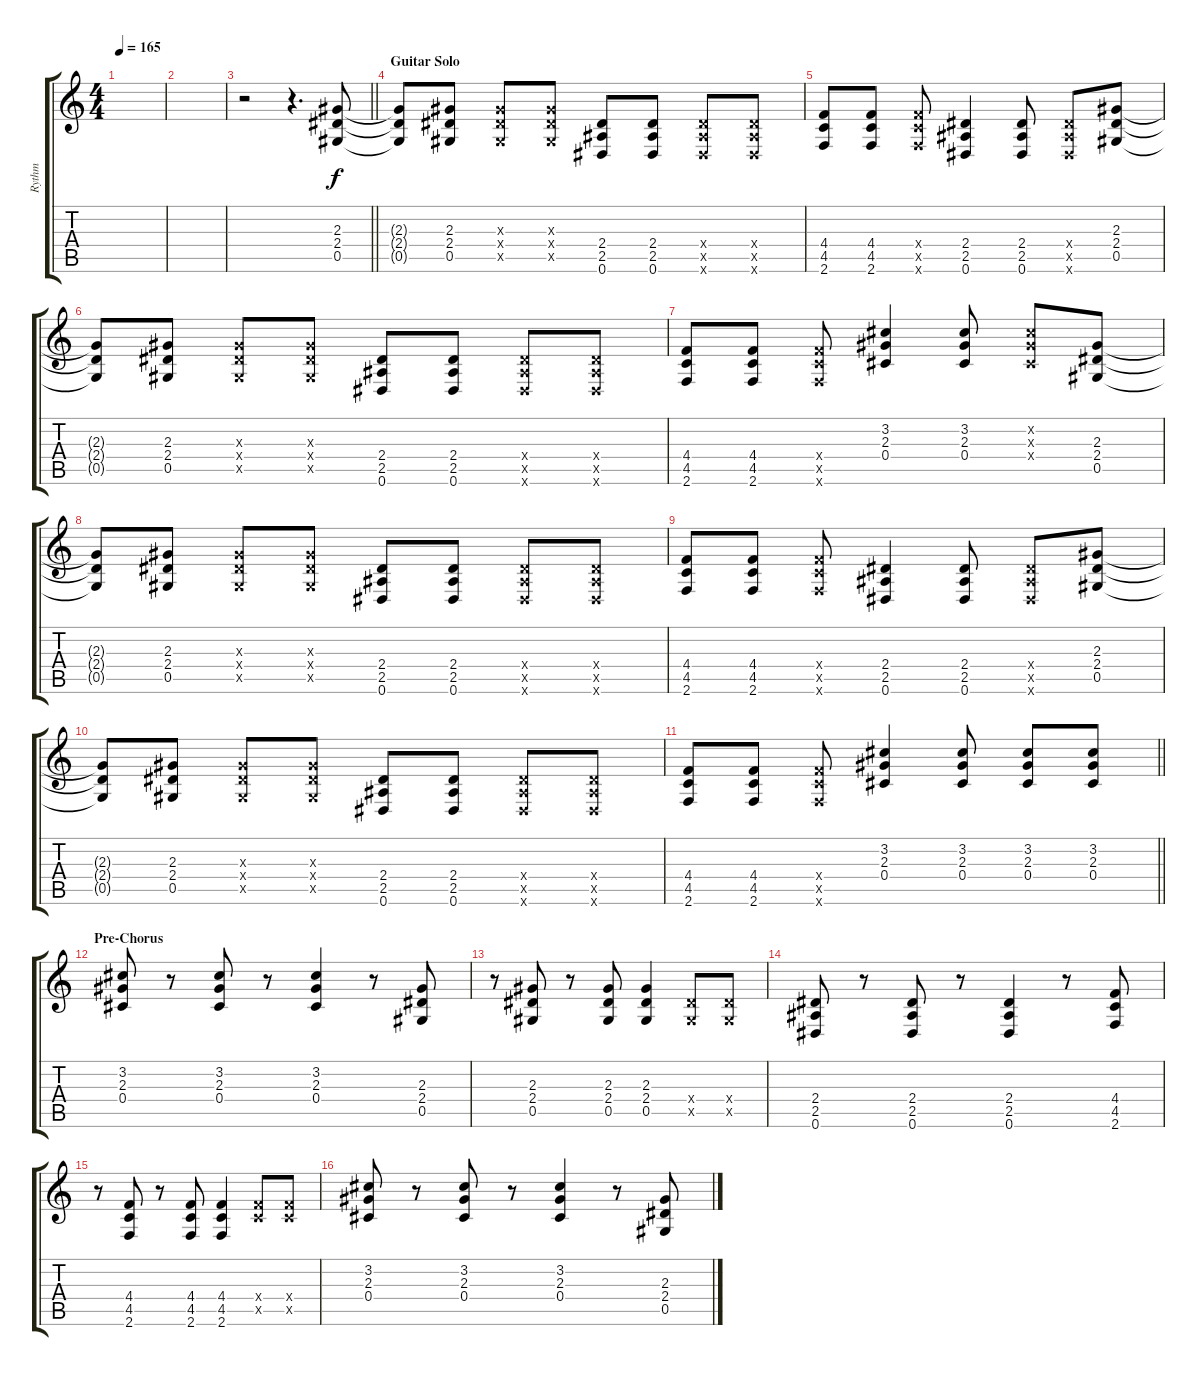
\track ("Rythm" "Rythm") {instrument overdrivenguitar}
\staff {score tabs}
\tuning (Eb4 Bb3 Gb3 Db3 Ab2 Eb2) {hide}
\ts (4 4)
\tempo 165
\clef g2
\ks c
|
|
\barLineRight lightlight
r.2 r.4{d} (2.3 2.4 0.5).8 |
\section ("" "Guitar Solo")
(2.3{t} 2.4{t} 0.5{t}).8 (2.3 2.4 0.5).8 (2.3{x} 2.4{x} 0.5{x}).8 (2.3{x} 2.4{x} 0.5{x}).8 (2.4 2.5 0.6).8 (2.4 2.5 0.6).8 (2.4{x} 2.5{x} 0.6{x}).8 (2.4{x} 2.5{x} 0.6{x}).8 |
(4.4 4.5 2.6).8 (4.4 4.5 2.6).8 (4.4{x} 4.5{x} 2.6{x}).8 (2.4 2.5 0.6).4 (2.4 2.5 0.6).8 (2.4{x} 2.5{x} 0.6{x}).8 (2.3 2.4 0.5).8 |
(2.3{t} 2.4{t} 0.5{t}).8 (2.3 2.4 0.5).8 (2.3{x} 2.4{x} 0.5{x}).8 (2.3{x} 2.4{x} 0.5{x}).8 (2.4 2.5 0.6).8 (2.4 2.5 0.6).8 (2.4{x} 2.5{x} 0.6{x}).8 (2.4{x} 2.5{x} 0.6{x}).8 |
(4.4 4.5 2.6).8 (4.4 4.5 2.6).8 (4.4{x} 4.5{x} 2.6{x}).8 (3.2 2.3 0.4).4 (3.2 2.3 0.4).8 (3.2{x} 2.3{x} 0.4{x}).8 (2.3 2.4 0.5).8 |
(2.3{t} 2.4{t} 0.5{t}).8 (2.3 2.4 0.5).8 (2.3{x} 2.4{x} 0.5{x}).8 (2.3{x} 2.4{x} 0.5{x}).8 (2.4 2.5 0.6).8 (2.4 2.5 0.6).8 (2.4{x} 2.5{x} 0.6{x}).8 (2.4{x} 2.5{x} 0.6{x}).8 |
(4.4 4.5 2.6).8 (4.4 4.5 2.6).8 (4.4{x} 4.5{x} 2.6{x}).8 (2.4 2.5 0.6).4 (2.4 2.5 0.6).8 (2.4{x} 2.5{x} 0.6{x}).8 (2.3 2.4 0.5).8 |
(2.3{t} 2.4{t} 0.5{t}).8 (2.3 2.4 0.5).8 (2.3{x} 2.4{x} 0.5{x}).8 (2.3{x} 2.4{x} 0.5{x}).8 (2.4 2.5 0.6).8 (2.4 2.5 0.6).8 (2.4{x} 2.5{x} 0.6{x}).8 (2.4{x} 2.5{x} 0.6{x}).8 |
\barLineRight lightlight
(4.4 4.5 2.6).8 (4.4 4.5 2.6).8 (4.4{x} 4.5{x} 2.6{x}).8 (3.2 2.3 0.4).4 (3.2 2.3 0.4).8 (3.2 2.3 0.4).8 (3.2 2.3 0.4).8 |
\section ("" "Pre-Chorus")
(3.2 2.3 0.4).8{volume 9 instrument overdrivenguitar} r.8 (3.2 2.3 0.4).8 r.8 (3.2 2.3 0.4).4 r.8 (2.3 2.4 0.5).8 |
r.8 (2.3 2.4 0.5).8 r.8 (2.3 2.4 0.5).8 (2.3 2.4 0.5).4 (2.4{x} 0.5{x}).8 (2.4{x} 0.5{x}).8 |
(2.4 2.5 0.6).8 r.8 (2.4 2.5 0.6).8 r.8 (2.4 2.5 0.6).4 r.8 (4.4 4.5 2.6).8 |
r.8 (4.4 4.5 2.6).8 r.8 (4.4 4.5 2.6).8 (4.4 4.5 2.6).4 (4.4{x} 4.5{x}).8 (4.4{x} 4.5{x}).8 |
(3.2 2.3 0.4).8 r.8 (3.2 2.3 0.4).8 r.8 (3.2 2.3 0.4).4 r.8 (2.3 2.4 0.5).8
